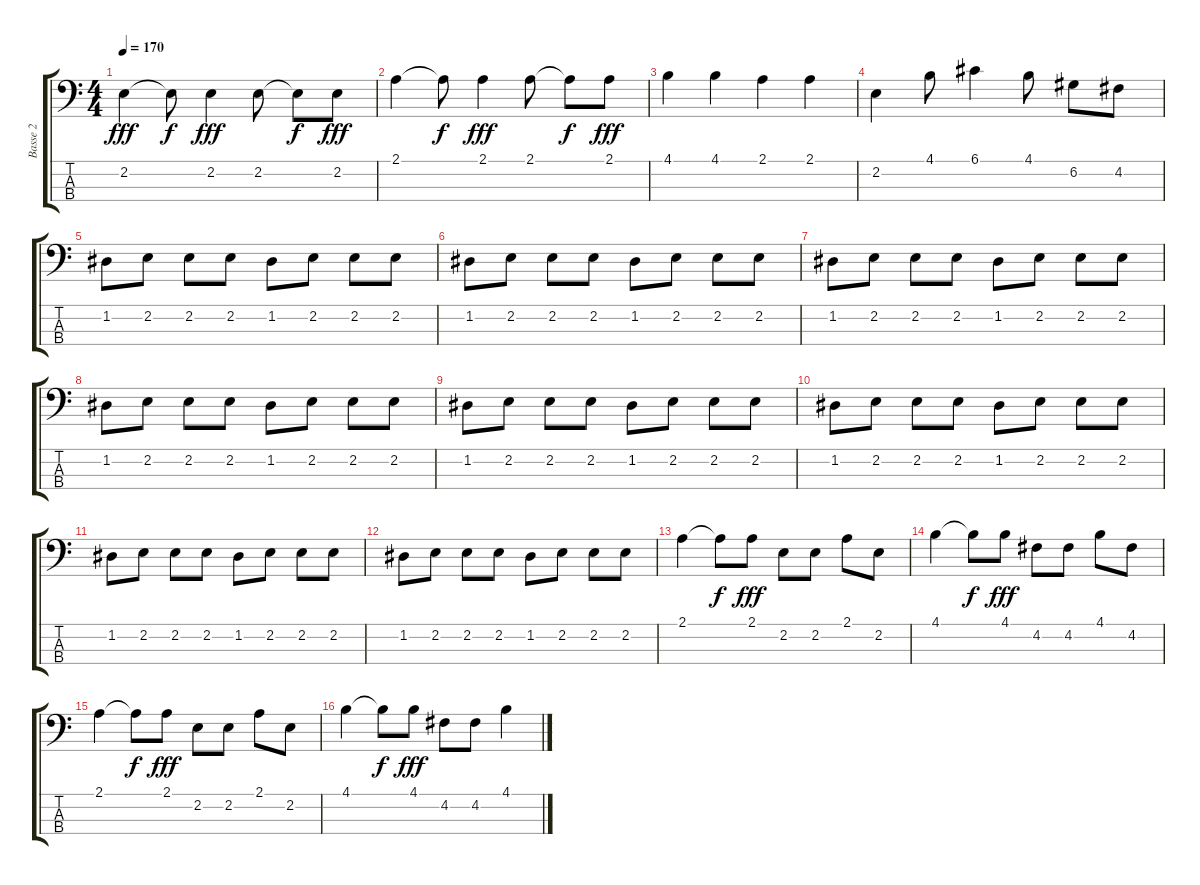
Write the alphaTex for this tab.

\track ("Basse 2" "Basse 2") {instrument electricbasspick}
\staff {score tabs}
\tuning (G2 D2 A1 E1) {hide}
\ts (4 4)
\tempo 170
\clef f4
\ks c
2.2.4{dy fff} 2.2{t}.8{dy f} 2.2.4{dy fff} 2.2.8 2.2{t}.8{dy f} 2.2.8{dy fff} |
2.1.4 2.1{t}.8{dy f} 2.1.4{dy fff} 2.1.8 2.1{t}.8{dy f} 2.1.8{dy fff} |
4.1.4 4.1.4 2.1.4 2.1.4 |
2.2.4 4.1.8 6.1.4 4.1.8 6.2.8 4.2.8 |
1.2.8 2.2.8 2.2.8 2.2.8 1.2.8 2.2.8 2.2.8 2.2.8 |
1.2.8 2.2.8 2.2.8 2.2.8 1.2.8 2.2.8 2.2.8 2.2.8 |
1.2.8 2.2.8 2.2.8 2.2.8 1.2.8 2.2.8 2.2.8 2.2.8 |
1.2.8 2.2.8 2.2.8 2.2.8 1.2.8 2.2.8 2.2.8 2.2.8 |
1.2.8 2.2.8 2.2.8 2.2.8 1.2.8 2.2.8 2.2.8 2.2.8 |
1.2.8 2.2.8 2.2.8 2.2.8 1.2.8 2.2.8 2.2.8 2.2.8 |
1.2.8 2.2.8 2.2.8 2.2.8 1.2.8 2.2.8 2.2.8 2.2.8 |
1.2.8 2.2.8 2.2.8 2.2.8 1.2.8 2.2.8 2.2.8 2.2.8 |
2.1.4 2.1{t}.8{dy f} 2.1.8{dy fff} 2.2.8 2.2.8 2.1.8 2.2.8 |
4.1.4 4.1{t}.8{dy f} 4.1.8{dy fff} 4.2.8 4.2.8 4.1.8 4.2.8 |
2.1.4 2.1{t}.8{dy f} 2.1.8{dy fff} 2.2.8 2.2.8 2.1.8 2.2.8 |
4.1.4 4.1{t}.8{dy f} 4.1.8{dy fff} 4.2.8 4.2.8 4.1.4
